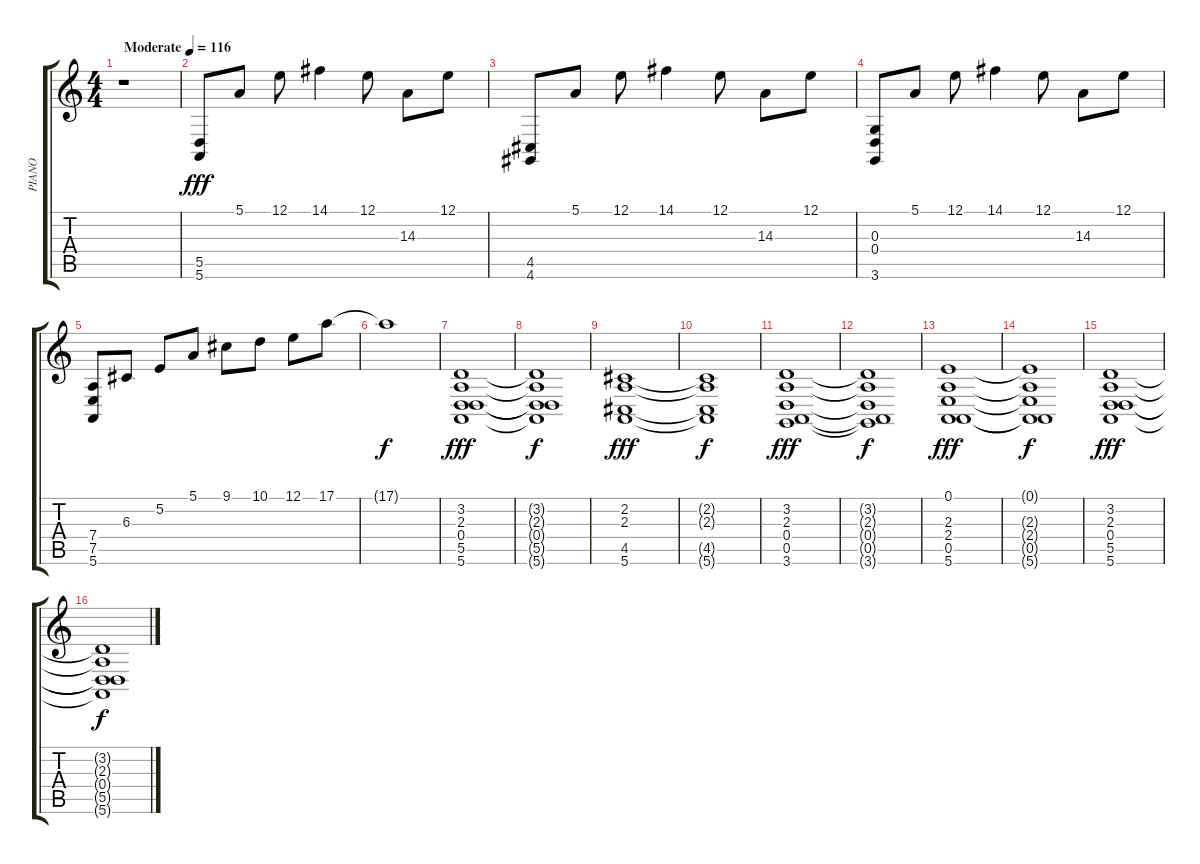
\track ("PIANO" "PIANO") {instrument acousticgrandpiano}
\staff {score tabs}
\tuning (E4 B3 G3 D3 A2 E2) {hide}
\ts (4 4)
\tempo (116 "Moderate")
\clef g2
\ks c
r.1{dy fff instrument acousticgrandpiano} |
(5.5 5.6).8{instrument acousticgrandpiano} 5.1.8 12.1.8 14.1.4 12.1.8 14.3.8 12.1.8 |
(4.5 4.6).8 5.1.8 12.1.8 14.1.4 12.1.8 14.3.8 12.1.8 |
(0.3 0.4 3.6).8 5.1.8 12.1.8 14.1.4 12.1.8 14.3.8 12.1.8 |
(7.4 7.5 5.6).8 6.3.8 5.2.8 5.1.8 9.1.8 10.1.8 12.1.8 17.1.8 |
17.1{t}.1{dy f} |
(3.2 2.3 0.4 5.5 5.6).1{lyrics (0 "") lyrics (1 "") lyrics (2 "") lyrics (3 "") lyrics (4 "") dy fff} |
(3.2{t} 2.3{t} 0.4{t} 5.5{t} 5.6{t}).1{dy f} |
(2.2 2.3 4.5 5.6).1{dy fff} |
(2.2{t} 2.3{t} 4.5{t} 5.6{t}).1{dy f} |
(3.2 2.3 0.4 0.5 3.6).1{dy fff} |
(3.2{t} 2.3{t} 0.4{t} 0.5{t} 3.6{t}).1{dy f} |
(0.1 2.3 2.4 0.5 5.6).1{dy fff} |
(0.1{t} 2.3{t} 2.4{t} 0.5{t} 5.6{t}).1{dy f} |
(3.2 2.3 0.4 5.5 5.6).1{dy fff} |
(3.2{t} 2.3{t} 0.4{t} 5.5{t} 5.6{t}).1{dy f}
